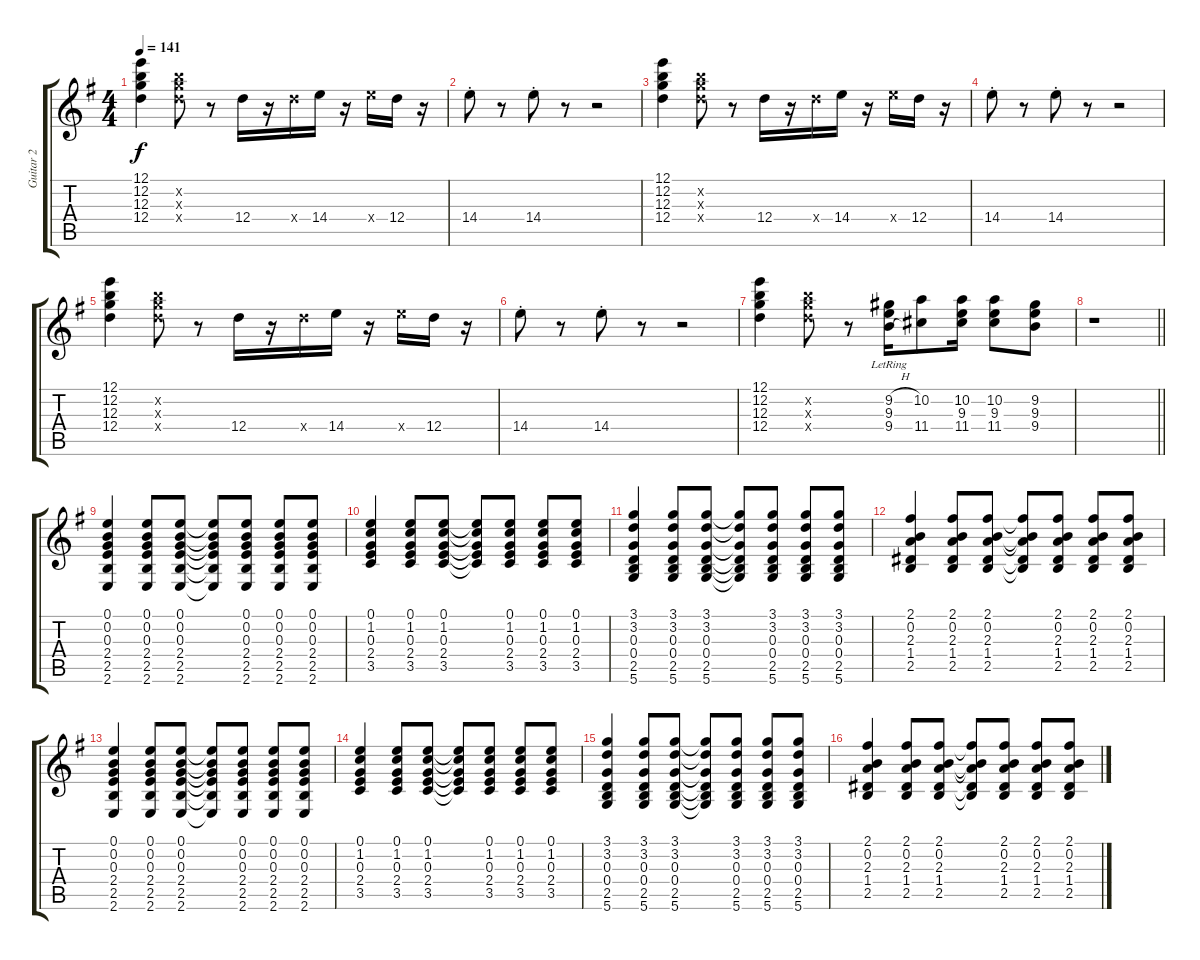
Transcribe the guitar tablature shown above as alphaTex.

\track ("Guitar 2" "Guitar 2") {instrument distortionguitar}
\staff {score tabs}
\tuning (E4 B3 G3 D3 A2 D2) {hide}
\ts (4 4)
\tempo 141
\clef g2
\ks eminor
(12.1 12.2 12.3 12.4).4{dy f} (12.2{x} 12.3{x} 12.4{x}).8 r.8 12.4.16 r.16 12.4{x}.16 14.4.16 r.16 14.4{x}.16 12.4.16 r.16 |
14.4{st}.8 r.8 14.4{st}.8 r.8 r.2 |
(12.1 12.2 12.3 12.4).4 (12.2{x} 12.3{x} 12.4{x}).8 r.8 12.4.16 r.16 12.4{x}.16 14.4.16 r.16 14.4{x}.16 12.4.16 r.16 |
14.4{st}.8 r.8 14.4{st}.8 r.8 r.2 |
(12.1 12.2 12.3 12.4).4 (12.2{x} 12.3{x} 12.4{x}).8 r.8 12.4.16 r.16 12.4{x}.16 14.4.16 r.16 14.4{x}.16 12.4.16 r.16 |
14.4{st}.8 r.8 14.4{st}.8 r.8 r.2 |
(12.1 12.2 12.3 12.4).4 (12.2{x} 12.3{x} 12.4{x}).8 r.8 (9.2{h} 9.3{lr} 9.4{h}).16 (10.2 11.4).8 (10.2 9.3 11.4).16 (10.2 9.3 11.4).8 (9.2 9.3 9.4).8 |
\barLineRight lightlight
r.1{instrument acousticguitarnylon} |
(0.1 0.2 0.3 2.4 2.5 2.6).4 (0.1 0.2 0.3 2.4 2.5 2.6).8 (0.1 0.2 0.3 2.4 2.5 2.6).8 (0.1{t} 0.2{t} 0.3{t} 2.4{t} 2.5{t} 2.6{t}).8 (0.1 0.2 0.3 2.4 2.5 2.6).8 (0.1 0.2 0.3 2.4 2.5 2.6).8 (0.1 0.2 0.3 2.4 2.5 2.6).8 |
(0.1 1.2 0.3 2.4 3.5).4 (0.1 1.2 0.3 2.4 3.5).8 (0.1 1.2 0.3 2.4 3.5).8 (0.1{t} 1.2{t} 0.3{t} 2.4{t} 3.5{t}).8 (0.1 1.2 0.3 2.4 3.5).8 (0.1 1.2 0.3 2.4 3.5).8 (0.1 1.2 0.3 2.4 3.5).8 |
(3.1 3.2 0.3 0.4 2.5 5.6).4 (3.1 3.2 0.3 0.4 2.5 5.6).8 (3.1 3.2 0.3 0.4 2.5 5.6).8 (3.1{t} 3.2{t} 0.3{t} 0.4{t} 2.5{t} 5.6{t}).8 (3.1 3.2 0.3 0.4 2.5 5.6).8 (3.1 3.2 0.3 0.4 2.5 5.6).8 (3.1 3.2 0.3 0.4 2.5 5.6).8 |
(2.1 0.2 2.3 1.4 2.5).4 (2.1 0.2 2.3 1.4 2.5).8 (2.1 0.2 2.3 1.4 2.5).8 (2.1{t} 0.2{t} 2.3{t} 1.4{t} 2.5{t}).8 (2.1 0.2 2.3 1.4 2.5).8 (2.1 0.2 2.3 1.4 2.5).8 (2.1 0.2 2.3 1.4 2.5).8 |
(0.1 0.2 0.3 2.4 2.5 2.6).4 (0.1 0.2 0.3 2.4 2.5 2.6).8 (0.1 0.2 0.3 2.4 2.5 2.6).8 (0.1{t} 0.2{t} 0.3{t} 2.4{t} 2.5{t} 2.6{t}).8 (0.1 0.2 0.3 2.4 2.5 2.6).8 (0.1 0.2 0.3 2.4 2.5 2.6).8 (0.1 0.2 0.3 2.4 2.5 2.6).8 |
(0.1 1.2 0.3 2.4 3.5).4 (0.1 1.2 0.3 2.4 3.5).8 (0.1 1.2 0.3 2.4 3.5).8 (0.1{t} 1.2{t} 0.3{t} 2.4{t} 3.5{t}).8 (0.1 1.2 0.3 2.4 3.5).8 (0.1 1.2 0.3 2.4 3.5).8 (0.1 1.2 0.3 2.4 3.5).8 |
(3.1 3.2 0.3 0.4 2.5 5.6).4 (3.1 3.2 0.3 0.4 2.5 5.6).8 (3.1 3.2 0.3 0.4 2.5 5.6).8 (3.1{t} 3.2{t} 0.3{t} 0.4{t} 2.5{t} 5.6{t}).8 (3.1 3.2 0.3 0.4 2.5 5.6).8 (3.1 3.2 0.3 0.4 2.5 5.6).8 (3.1 3.2 0.3 0.4 2.5 5.6).8 |
(2.1 0.2 2.3 1.4 2.5).4 (2.1 0.2 2.3 1.4 2.5).8 (2.1 0.2 2.3 1.4 2.5).8 (2.1{t} 0.2{t} 2.3{t} 1.4{t} 2.5{t}).8 (2.1 0.2 2.3 1.4 2.5).8 (2.1 0.2 2.3 1.4 2.5).8 (2.1 0.2 2.3 1.4 2.5).8
